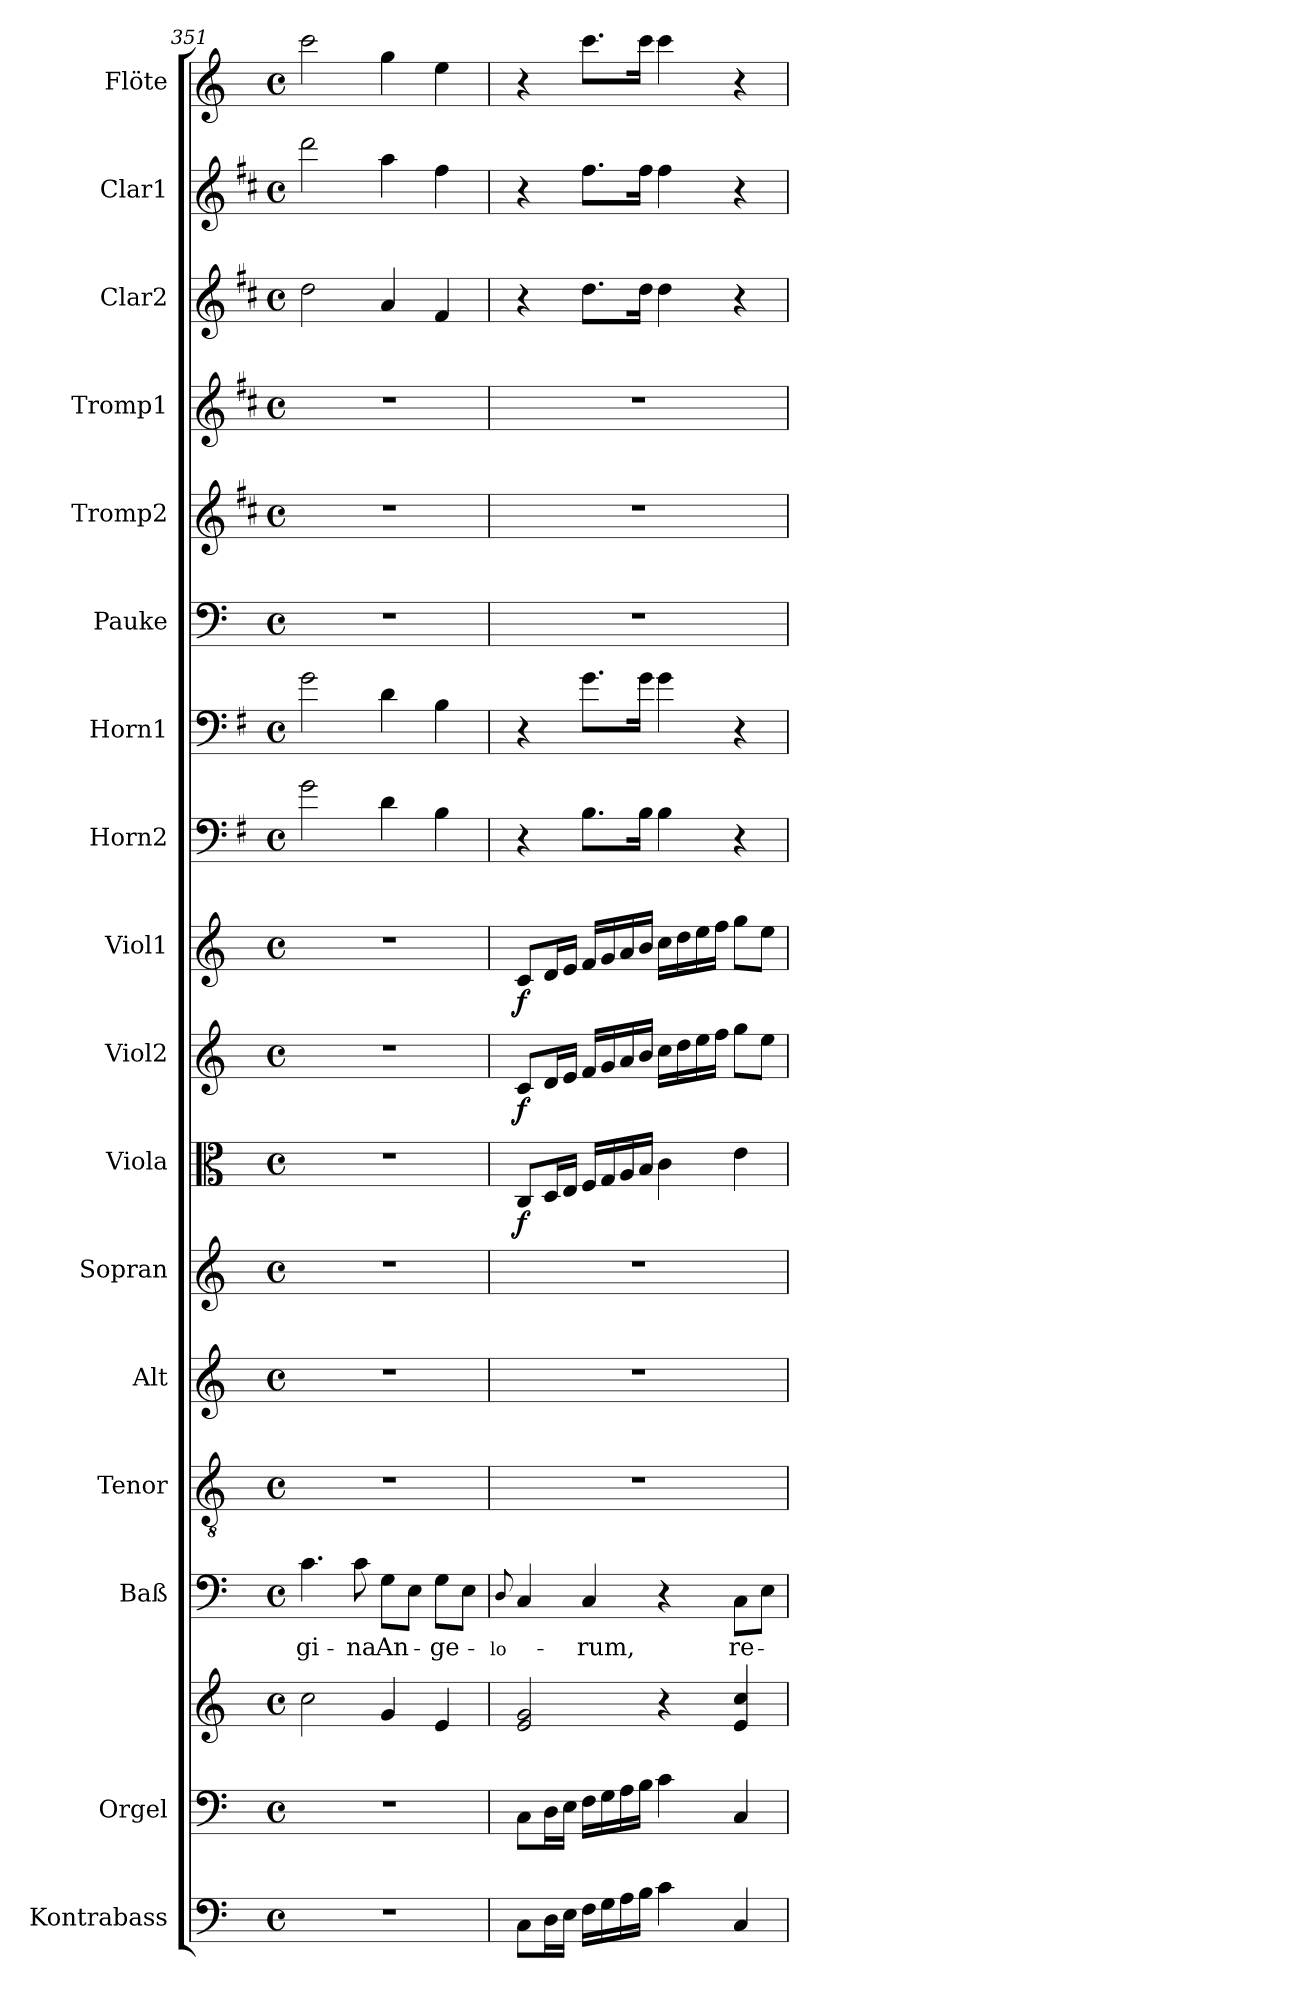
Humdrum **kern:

**kern	**kern	**kern	**kern	**text	**kern	**kern	**kern	**kern	**dynam	**kern	**dynam	**kern	**dynam	**kern	**kern	**kern	**kern	**kern	**kern	**kern	**kern
*part17	*part16	*part16	*part15	*part15	*part14	*part13	*part12	*part11	*part11	*part10	*part10	*part9	*part9	*part8	*part7	*part6	*part5	*part4	*part3	*part2	*part1
*staff18	*staff17	*staff16	*staff15	*staff15	*staff14	*staff13	*staff12	*staff11	*staff11	*staff10	*staff10	*staff9	*staff9	*staff8	*staff7	*staff6	*staff5	*staff4	*staff3	*staff2	*staff1
*I"Kontrabass	*I"Orgel	*	*I"Baß	*	*I"Tenor	*I"Alt	*I"Sopran	*I"Viola	*	*I"Viol2	*	*I"Viol1	*	*I"Horn2	*I"Horn1	*I"Pauke	*I"Tromp2	*I"Tromp1	*I"Clar2	*I"Clar1	*I"Flöte
*I'Kb	*	*	*I'B	*	*I'T	*I'A	*I'S	*I'Vla	*	*I'Vl2	*	*I'Vl1	*	*I'Hr2	*I'Hr1	*I'Pk	*I'Tr2	*I'Tr1	*I'Cl2	*I'Cl1	*I'Fl
*clefF4	*clefF4	*clefG2	*clefF4	*	*clefGv2	*clefG2	*clefG2	*clefC3	*	*clefG2	*	*clefG2	*	*clefF4	*clefF4	*clefF4	*clefG2	*clefG2	*clefG2	*clefG2	*clefG2
*ITrd7c12	*	*	*	*	*	*	*	*	*	*	*	*	*	*ITrd4c7	*ITrd4c7	*	*ITrd1c2	*ITrd1c2	*ITrd1c2	*ITrd1c2	*
*k[]	*k[]	*k[]	*k[]	*	*k[]	*k[]	*k[]	*k[]	*	*k[]	*	*k[]	*	*k[]	*k[]	*k[]	*k[]	*k[]	*k[]	*k[]	*k[]
*C:	*C:	*C:	*C:	*	*C:	*C:	*C:	*C:	*	*C:	*	*C:	*	*C:	*C:	*C:	*C:	*C:	*C:	*C:	*C:
*M4/4	*M4/4	*M4/4	*M4/4	*	*M4/4	*M4/4	*M4/4	*M4/4	*	*M4/4	*	*M4/4	*	*M4/4	*M4/4	*M4/4	*M4/4	*M4/4	*M4/4	*M4/4	*M4/4
*met(c)	*met(c)	*met(c)	*met(c)	*	*met(c)	*met(c)	*met(c)	*met(c)	*	*met(c)	*	*met(c)	*	*met(c)	*met(c)	*met(c)	*met(c)	*met(c)	*met(c)	*met(c)	*met(c)
=351	=351	=351	=351	=351	=351	=351	=351	=351	=351	=351	=351	=351	=351	=351	=351	=351	=351	=351	=351	=351	=351
!	!	!	!	!LO:LY:b	!	!	!	!	!	!	!	!	!	!	!	!	!	!	!	!	!
1r	1r	2cc\	4.c\	-gi-	1r	1r	1r	1r	.	1r	.	1r	.	2c\	2c\	1r	1r	1r	2cc\	2ccc\	2ccc\
!	!	!	!	!LO:LY:b	!	!	!	!	!	!	!	!	!	!	!	!	!	!	!	!	!
.	.	.	8c\	-na	.	.	.	.	.	.	.	.	.	.	.	.	.	.	.	.	.
!	!	!	!	!LO:LY:b	!	!	!	!	!	!	!	!	!	!	!	!	!	!	!	!	!
.	.	4g/	8G\L	An-	.	.	.	.	.	.	.	.	.	4G\	4G\	.	.	.	4g/	4gg\	4gg\
.	.	.	8E\J	.	.	.	.	.	.	.	.	.	.	.	.	.	.	.	.	.	.
!	!	!	!	!LO:LY:b	!	!	!	!	!	!	!	!	!	!	!	!	!	!	!	!	!
.	.	4e/	8G\L	-ge-	.	.	.	.	.	.	.	.	.	4E\	4E\	.	.	.	4e/	4ee\	4ee\
.	.	.	8E\J	.	.	.	.	.	.	.	.	.	.	.	.	.	.	.	.	.	.
=352	=352	=352	=352	=352	=352	=352	=352	=352	=352	=352	=352	=352	=352	=352	=352	=352	=352	=352	=352	=352	=352
!	!	!	!	!LO:LY:b	!	!	!	!	!	!	!	!	!	!	!	!	!	!	!	!	!
.	.	.	8qqD/	-lo-	.	.	.	.	.	.	.	.	.	.	.	.	.	.	.	.	.
!	!	!	!	!	!	!	!	!	!LO:DY:b	!	!LO:DY:b	!	!LO:DY:b	!	!	!	!	!	!	!	!
8CC\L	8C\L	2e/ 2g/	4C/	.	1r	1r	1r	8C/L	f	8c/L	f	8c/L	f	4r	4r	1r	1r	1r	4r	4r	4r
16DD\L	16D\L	.	.	.	.	.	.	16D/L	.	16d/L	.	16d/L	.	.	.	.	.	.	.	.	.
16EE\JJ	16E\JJ	.	.	.	.	.	.	16E/JJ	.	16e/JJ	.	16e/JJ	.	.	.	.	.	.	.	.	.
!	!	!	!	!LO:LY:b	!	!	!	!	!	!	!	!	!	!	!	!	!	!	!	!	!
16FF\LL	16F\LL	.	4C/	-rum,	.	.	.	16F/LL	.	16f/LL	.	16f/LL	.	8.E\L	8.c\L	.	.	.	8.cc\L	8.ee\L	8.ccc\L
16GG\	16G\	.	.	.	.	.	.	16G/	.	16g/	.	16g/	.	.	.	.	.	.	.	.	.
16AA\	16A\	.	.	.	.	.	.	16A/	.	16a/	.	16a/	.	.	.	.	.	.	.	.	.
16BB\JJ	16B\JJ	.	.	.	.	.	.	16B/JJ	.	16b/JJ	.	16b/JJ	.	16E\Jk	16c\Jk	.	.	.	16cc\Jk	16ee\Jk	16ccc\Jk
4C\	4c\	4r	4r	.	.	.	.	4c\	.	16cc\LL	.	16cc\LL	.	4E\	4c\	.	.	.	4cc\	4ee\	4ccc\
.	.	.	.	.	.	.	.	.	.	16dd\	.	16dd\	.	.	.	.	.	.	.	.	.
.	.	.	.	.	.	.	.	.	.	16ee\	.	16ee\	.	.	.	.	.	.	.	.	.
.	.	.	.	.	.	.	.	.	.	16ff\JJ	.	16ff\JJ	.	.	.	.	.	.	.	.	.
!	!	!	!	!LO:LY:b	!	!	!	!	!	!	!	!	!	!	!	!	!	!	!	!	!
4CC/	4C/	4e/ 4cc/	8C\L	re-	.	.	.	4e\	.	8gg\L	.	8gg\L	.	4r	4r	.	.	.	4r	4r	4r
.	.	.	8E\J	.	.	.	.	.	.	8ee\J	.	8ee\J	.	.	.	.	.	.	.	.	.
=	=	=	=	=	=	=	=	=	=	=	=	=	=	=	=	=	=	=	=	=	=
*-	*-	*-	*-	*-	*-	*-	*-	*-	*-	*-	*-	*-	*-	*-	*-	*-	*-	*-	*-	*-	*-
